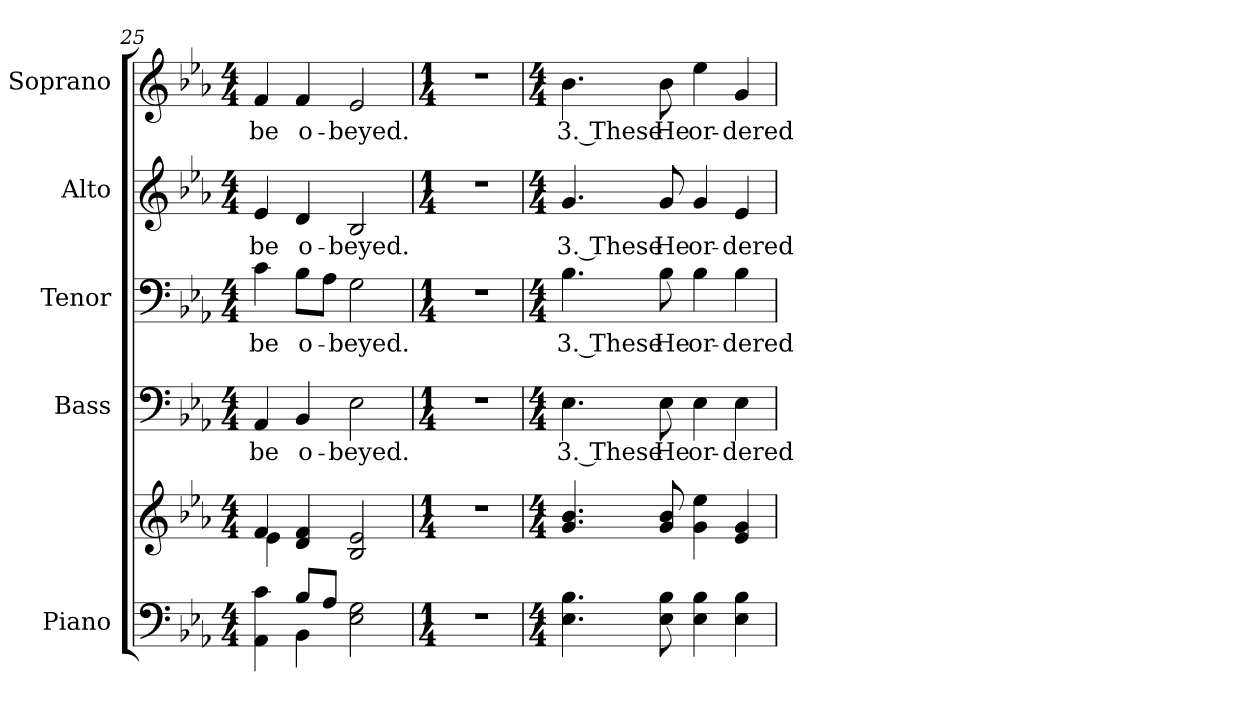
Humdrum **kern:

**kern	**kern	**kern	**text	**kern	**text	**kern	**text	**kern	**text
*part5	*part5	*part4	*part4	*part3	*part3	*part2	*part2	*part1	*part1
*staff6	*staff5	*staff4	*staff4	*staff3	*staff3	*staff2	*staff2	*staff1	*staff1
*I"Piano	*	*I"Bass	*	*I"Tenor	*	*I"Alto	*	*I"Soprano	*
*I'Pno.	*	*I'B.	*	*I'T.	*	*I'A.	*	*I'S.	*
!!LO:PB:g=z
*clefF4	*clefG2	*clefF4	*	*clefF4	*	*clefG2	*	*clefG2	*
*k[b-e-a-]	*k[b-e-a-]	*k[b-e-a-]	*	*k[b-e-a-]	*	*k[b-e-a-]	*	*k[b-e-a-]	*
*E-:	*E-:	*E-:	*	*E-:	*	*E-:	*	*E-:	*
*M4/4	*M4/4	*M4/4	*	*M4/4	*	*M4/4	*	*M4/4	*
=25	=25	=25	=25	=25	=25	=25	=25	=25	=25
*^	*^	*	*	*	*	*	*	*	*
!	!	!	!	!	!LO:LY:b:color=#000000	!	!	!	!	!	!
!	!	!	!	!	!	!	!LO:LY:b:color=#000000	!	!	!	!
!	!	!	!	!	!	!	!	!	!LO:LY:b:color=#000000	!	!
!	!	!	!	!	!	!	!	!	!	!	!LO:LY:b:color=#000000
4AA-i\ 4ci	4ryy	4fi/	4e-i\	4AA-i/	be	4ci\	be	4e-i/	be	4fi/	be
!	!	!	!	!	!LO:LY:b:color=#000000	!	!	!	!	!	!
!	!	!	!	!	!	!	!LO:LY:b:color=#000000	!	!	!	!
!	!	!	!	!	!	!	!	!	!LO:LY:b:color=#000000	!	!
!	!	!	!	!	!	!	!	!	!	!	!LO:LY:b:color=#000000
8B-i/L	4BB-i\	4di/ 4fi	4ryy	4BB-i/	o-	8B-i\L	o-	4di/	o-	4fi/	o-
8A-i/J	.	.	.	.	.	8A-i\J	.	.	.	.	.
!	!	!	!	!	!LO:LY:b:color=#000000	!	!	!	!	!	!
!	!	!	!	!	!	!	!LO:LY:b:color=#000000	!	!	!	!
!	!	!	!	!	!	!	!	!	!LO:LY:b:color=#000000	!	!
!	!	!	!	!	!	!	!	!	!	!	!LO:LY:b:color=#000000
2E-i\ 2Gi	2ryy	2B-i/ 2e-i	2ryy	2E-i\	-beyed.	2Gi\	-beyed.	2B-i/	-beyed.	2e-i/	-beyed.
*v	*v	*	*	*	*	*	*	*	*	*	*
*	*v	*v	*	*	*	*	*	*	*	*
=26	=26	=26	=26	=26	=26	=26	=26	=26	=26
*M1/4	*M1/4	*M1/4	*	*M1/4	*	*M1/4	*	*M1/4	*
*^	*^	*	*	*	*	*	*	*	*
!LO:N:vis=1	!	!LO:N:vis=1	!	!LO:N:vis=1	!	!LO:N:vis=1	!	!LO:N:vis=1	!	!LO:N:vis=1	!
*v	*v	*	*	*	*	*	*	*	*	*	*
*	*v	*v	*	*	*	*	*	*	*	*
4r	4r	4r	.	4r	.	4r	.	4r	.
=27	=27	=27	=27	=27	=27	=27	=27	=27	=27
*M4/4	*M4/4	*M4/4	*	*M4/4	*	*M4/4	*	*M4/4	*
!	!	!	!LO:LY:b:color=#000000	!	!	!	!	!	!
!	!	!	!	!	!LO:LY:b:color=#000000	!	!	!	!
!	!	!	!	!	!	!	!LO:LY:b:color=#000000	!	!
!	!	!	!	!	!	!	!	!	!LO:LY:b:color=#000000
4.E-i\ 4.B-i	4.gi/ 4.b-i	4.E-i\	3. These	4.B-i\	3. These	4.gi/	3. These	4.b-i\	3. These
!	!	!	!LO:LY:b:color=#000000	!	!	!	!	!	!
!	!	!	!	!	!LO:LY:b:color=#000000	!	!	!	!
!	!	!	!	!	!	!	!LO:LY:b:color=#000000	!	!
!	!	!	!	!	!	!	!	!	!LO:LY:b:color=#000000
8E-i\ 8B-i	8gi/ 8b-i	8E-i\	He	8B-i\	He	8gi/	He	8b-i\	He
!	!	!	!LO:LY:b:color=#000000	!	!	!	!	!	!
!	!	!	!	!	!LO:LY:b:color=#000000	!	!	!	!
!	!	!	!	!	!	!	!LO:LY:b:color=#000000	!	!
!	!	!	!	!	!	!	!	!	!LO:LY:b:color=#000000
4E-i\ 4B-i	4gi\ 4ee-i	4E-i\	or-	4B-i\	or-	4gi/	or-	4ee-i\	or-
!	!	!	!LO:LY:b:color=#000000	!	!	!	!	!	!
!	!	!	!	!	!LO:LY:b:color=#000000	!	!	!	!
!	!	!	!	!	!	!	!LO:LY:b:color=#000000	!	!
!	!	!	!	!	!	!	!	!	!LO:LY:b:color=#000000
4E-i\ 4B-i	4e-i/ 4gi	4E-i\	-dered	4B-i\	-dered	4e-i/	-dered	4gi/	-dered
=	=	=	=	=	=	=	=	=	=
*-	*-	*-	*-	*-	*-	*-	*-	*-	*-
